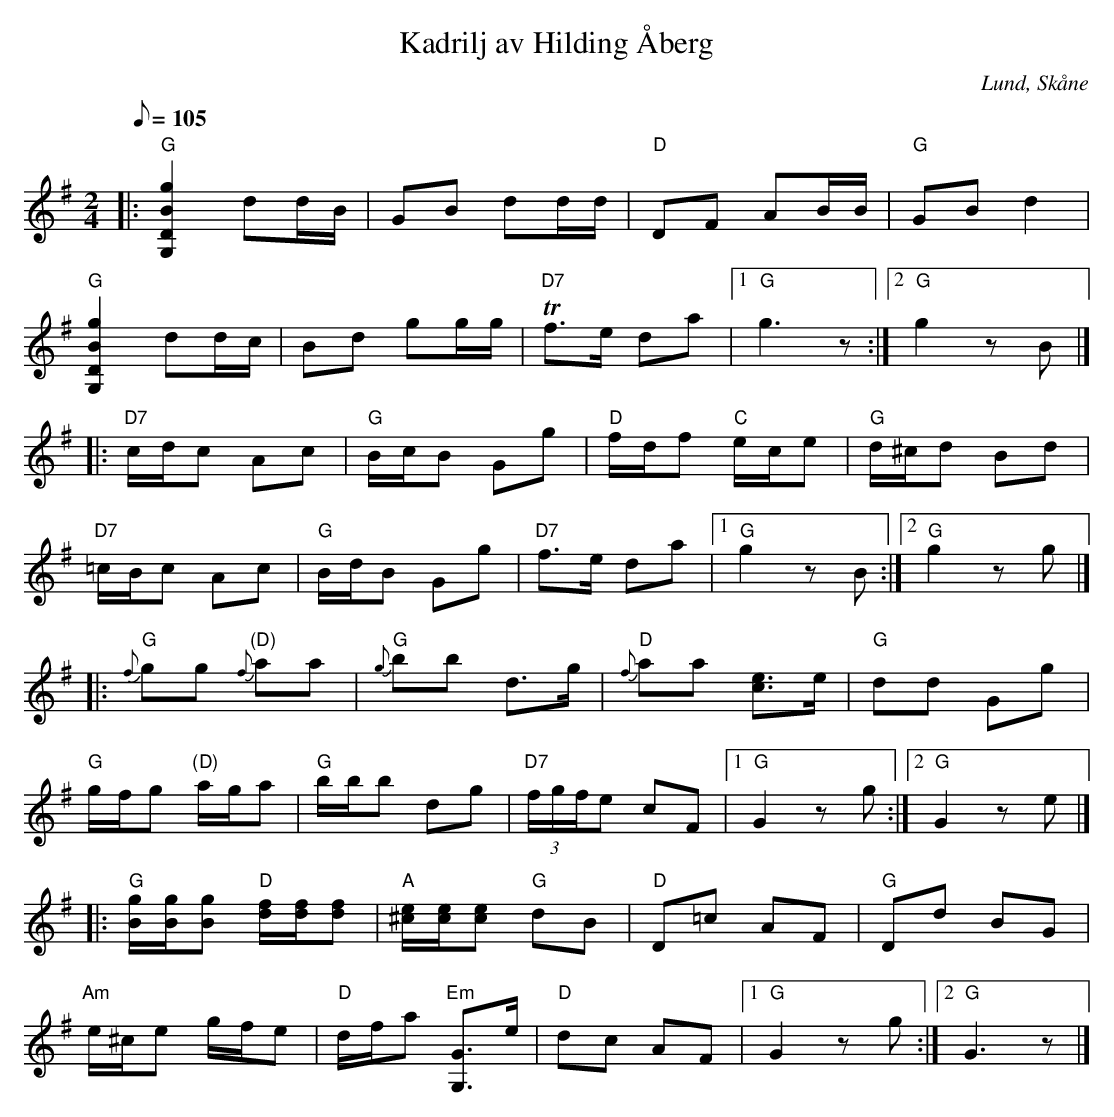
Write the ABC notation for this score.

X:1
T:Kadrilj av Hilding Åberg
O:Lund, Skåne
M:2/4
L:1/9
Q:1/8=105
V:1 clef=G
K:G
|: "G"[G,2D2B2g2] dd/B/ | GB dd/d/ | "D"DF AB/B/ | "G"GB d2 |
"G"[G,2D2B2g2] dd/c/ | Bd gg/g/ | "D7"Tf>e da |1 "G"g3 z :|2 "G"g2 zB |]
|: "D7"c/d/c Ac | "G"B/c/B Gg | "D"f/d/f "C"e/c/e | "G"d/^c/d Bd |
"D7"=c/B/c Ac | "G"B/d/B Gg | "D7"f>e da |1 "G"g2 zB :|2 "G"g2 zg |]
|: "G"{f}gg "(D)"{f}aa | "G"{g}bb d>g | "D"{f}aa [ce]>e | "G"dd Gg |
"G"g/f/g "(D)"a/g/a | "G"b/b/b dg | "D7"(3f/g/f/e cF |1 "G"G2 zg :|2 "G"G2 ze |]
|: "G"[B/g/][B/g/][Bg] "D"[d/f/][d/f/][df] | "A"[^c/e/][c/e/][ce] "G"dB | "D"D=c AF | "G"Dd BG |
"Am"e/^c/e g/f/e | "D"d/f/a "Em"[G,G]>e | "D"dc AF |1 "G"G2 zg :|2 "G"G3 z |]
